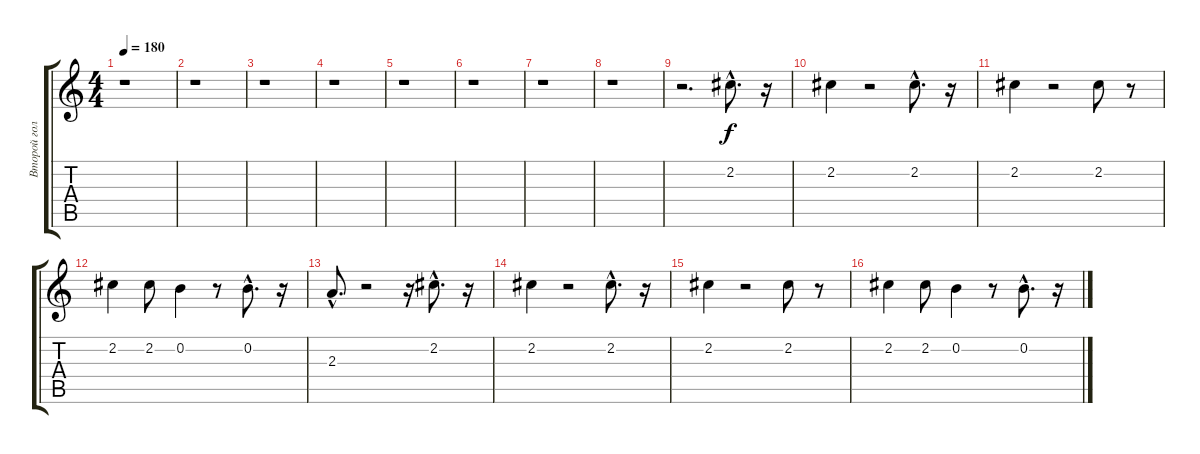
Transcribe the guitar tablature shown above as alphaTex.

\track ("Второй голос - сами инструмент подбирайт" "Второй гол") {instrument electricguitarjazz}
\staff {score tabs}
\tuning (E4 B3 G3 D3 A2 E2) {hide}
\ts (4 4)
\tempo 180
\clef g2
\ks c
r.1{dy f} |
r.1 |
r.1 |
r.1 |
r.1 |
r.1 |
r.1 |
r.1 |
r.2{d} 2.2{hac}.8{d} r.16 |
2.2.4 r.2 2.2{hac}.8{d} r.16 |
2.2.4 r.2 2.2.8 r.8 |
2.2.4 2.2.8 0.2.4 r.8 0.2{hac}.8{d} r.16 |
2.3{hac}.8{d} r.2 r.16 2.2{hac}.8{d} r.16 |
2.2.4 r.2 2.2{hac}.8{d} r.16 |
2.2.4 r.2 2.2.8 r.8 |
2.2.4 2.2.8 0.2.4 r.8 0.2{hac}.8{d} r.16
